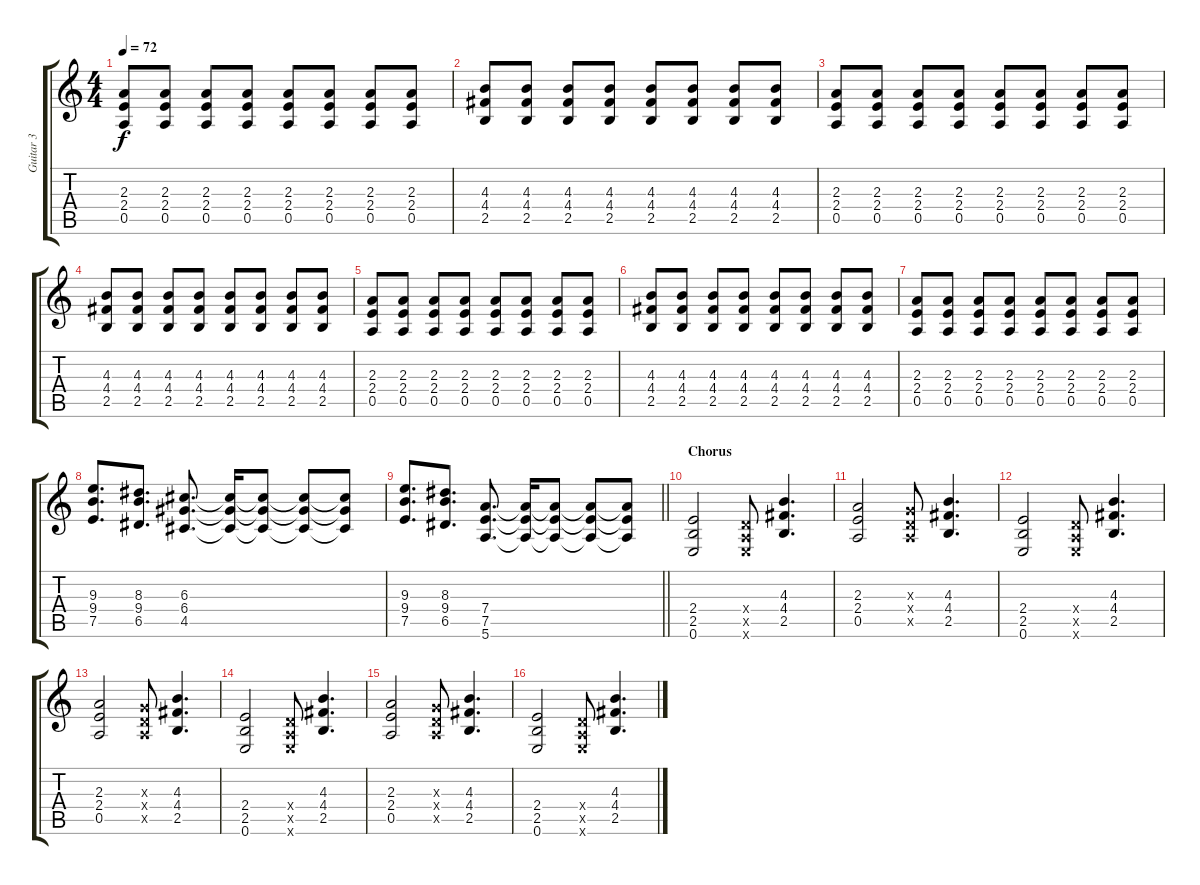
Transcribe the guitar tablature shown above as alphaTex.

\track ("Guitar 3" "Guitar 3") {instrument distortionguitar}
\staff {score tabs}
\tuning (E4 B3 G3 D3 A2 E2) {hide}
\ts (4 4)
\tempo 72
\clef g2
\ks c
(2.3 2.4 0.5).8{dy f} (2.3 2.4 0.5).8 (2.3 2.4 0.5).8 (2.3 2.4 0.5).8 (2.3 2.4 0.5).8 (2.3 2.4 0.5).8 (2.3 2.4 0.5).8 (2.3 2.4 0.5).8 |
(4.3 4.4 2.5).8 (4.3 4.4 2.5).8 (4.3 4.4 2.5).8 (4.3 4.4 2.5).8 (4.3 4.4 2.5).8 (4.3 4.4 2.5).8 (4.3 4.4 2.5).8 (4.3 4.4 2.5).8 |
(2.3 2.4 0.5).8 (2.3 2.4 0.5).8 (2.3 2.4 0.5).8 (2.3 2.4 0.5).8 (2.3 2.4 0.5).8 (2.3 2.4 0.5).8 (2.3 2.4 0.5).8 (2.3 2.4 0.5).8 |
(4.3 4.4 2.5).8 (4.3 4.4 2.5).8 (4.3 4.4 2.5).8 (4.3 4.4 2.5).8 (4.3 4.4 2.5).8 (4.3 4.4 2.5).8 (4.3 4.4 2.5).8 (4.3 4.4 2.5).8 |
(2.3 2.4 0.5).8 (2.3 2.4 0.5).8 (2.3 2.4 0.5).8 (2.3 2.4 0.5).8 (2.3 2.4 0.5).8 (2.3 2.4 0.5).8 (2.3 2.4 0.5).8 (2.3 2.4 0.5).8 |
(4.3 4.4 2.5).8 (4.3 4.4 2.5).8 (4.3 4.4 2.5).8 (4.3 4.4 2.5).8 (4.3 4.4 2.5).8 (4.3 4.4 2.5).8 (4.3 4.4 2.5).8 (4.3 4.4 2.5).8 |
(2.3 2.4 0.5).8 (2.3 2.4 0.5).8 (2.3 2.4 0.5).8 (2.3 2.4 0.5).8 (2.3 2.4 0.5).8 (2.3 2.4 0.5).8 (2.3 2.4 0.5).8 (2.3 2.4 0.5).8 |
(9.3 9.4 7.5).8{d} (8.3 9.4 6.5).8{d} (6.3 6.4 4.5).8{d} (6.3{t} 6.4{t} 4.5{t}).16 (6.3{t} 6.4{t} 4.5{t}).8 (6.3{t} 6.4{t} 4.5{t}).8 (6.3{t} 6.4{t} 4.5{t}).8 |
\barLineRight lightlight
(9.3 9.4 7.5).8{d} (8.3 9.4 6.5).8{d} (7.4 7.5 5.6).8{d} (7.4{t} 7.5{t} 5.6{t}).16 (7.4{t} 7.5{t} 5.6{t}).8 (7.4{t} 7.5{t} 5.6{t}).8 (7.4{t} 7.5{t} 5.6{t}).8 |
\section ("" "Chorus")
(2.4 2.5 0.6).2 (0.4{x} 0.5{x} 0.6{x}).8 (4.3 4.4 2.5).4{d} |
(2.3 2.4 0.5).2 (0.3{x} 0.4{x} 0.5{x}).8 (4.3 4.4 2.5).4{d} |
(2.4 2.5 0.6).2 (0.4{x} 0.5{x} 0.6{x}).8 (4.3 4.4 2.5).4{d} |
(2.3 2.4 0.5).2 (0.3{x} 0.4{x} 0.5{x}).8 (4.3 4.4 2.5).4{d} |
(2.4 2.5 0.6).2 (0.4{x} 0.5{x} 0.6{x}).8 (4.3 4.4 2.5).4{d} |
(2.3 2.4 0.5).2 (0.3{x} 0.4{x} 0.5{x}).8 (4.3 4.4 2.5).4{d} |
(2.4 2.5 0.6).2 (0.4{x} 0.5{x} 0.6{x}).8 (4.3 4.4 2.5).4{d}
